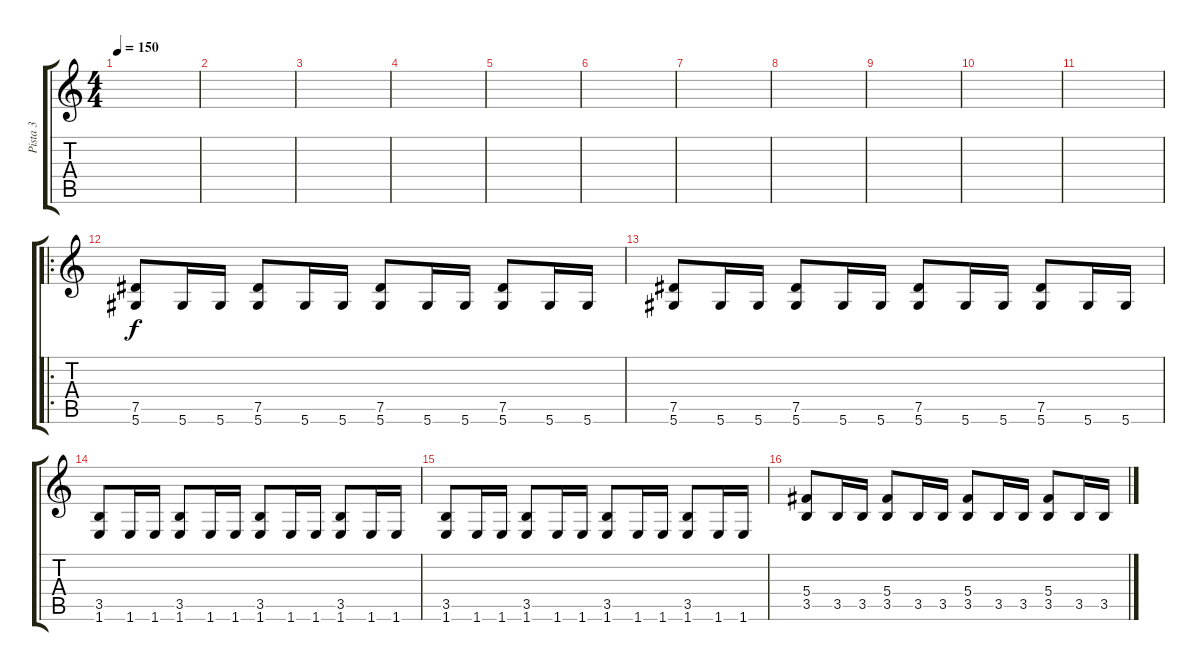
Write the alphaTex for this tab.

\track ("Pista 3" "Pista 3") {instrument distortionguitar}
\staff {score tabs}
\tuning (Eb4 Bb3 Gb3 Db3 Ab2 Eb2) {hide}
\ts (4 4)
\tempo 150
\clef g2
\ks c
|
|
|
|
|
|
|
|
|
|
|
\ro
(7.5 5.6).8 5.6.16 5.6.16 (7.5 5.6).8 5.6.16 5.6.16 (7.5 5.6).8 5.6.16 5.6.16 (7.5 5.6).8 5.6.16 5.6.16 |
(7.5 5.6).8 5.6.16 5.6.16 (7.5 5.6).8 5.6.16 5.6.16 (7.5 5.6).8 5.6.16 5.6.16 (7.5 5.6).8 5.6.16 5.6.16 |
(3.5 1.6).8 1.6.16 1.6.16 (3.5 1.6).8 1.6.16 1.6.16 (3.5 1.6).8 1.6.16 1.6.16 (3.5 1.6).8 1.6.16 1.6.16 |
(3.5 1.6).8 1.6.16 1.6.16 (3.5 1.6).8 1.6.16 1.6.16 (3.5 1.6).8 1.6.16 1.6.16 (3.5 1.6).8 1.6.16 1.6.16 |
(5.4 3.5).8 3.5.16 3.5.16 (5.4 3.5).8 3.5.16 3.5.16 (5.4 3.5).8 3.5.16 3.5.16 (5.4 3.5).8 3.5.16 3.5.16
